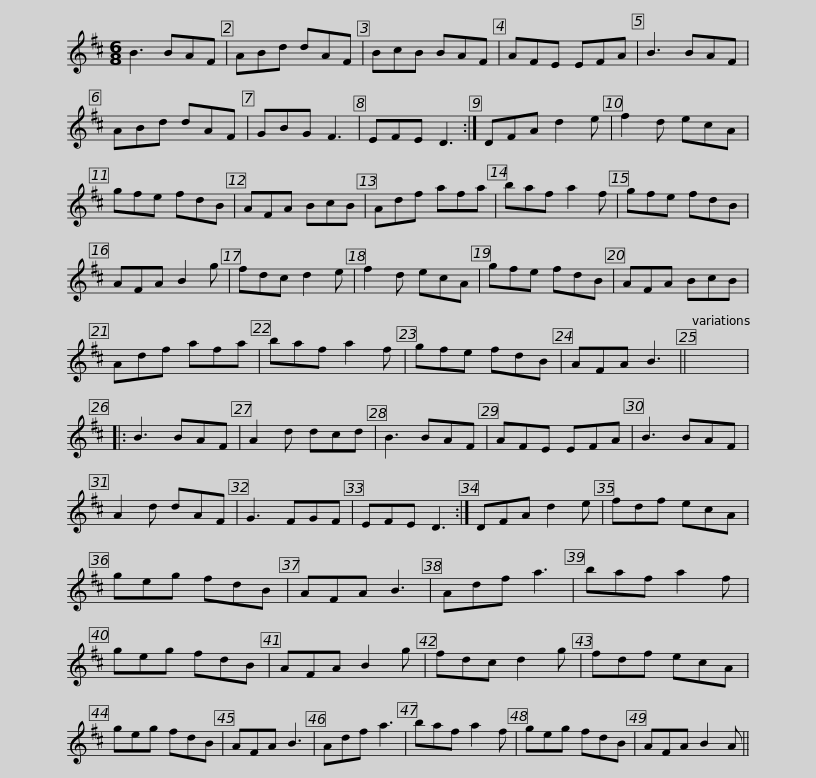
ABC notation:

X:1
L:1/8
M:6/8
I:linebreak $
K:Bmin
V:1 treble
V:1
 B3 BAF | ABd dAF | BcB BAF | AFE EFA |$ B3 BAF | %5
 ABd dAF | GBG F3 | EFE D3 :|$ DFA d2 e | f2 d ecA | %10
 gfe fdB | AFA BcB |$ Adf afa | baf a2 f | gfe fdB | %15
 AFA B2 g |$ fdc d2 e | f2 d ecA | gfe fdB | AFA BcB |$ %20
 Adf afa | baf a2 f | gfe fdB | AFA B3 ||$ x6 |: %25
 B3 BAF | A2 d dcd | B3 BAF | AFE EFA |$ B3 BAF | %30
 A2 d dAF | G3 FGF | EFE D3 :|$ DFA d2 e | fdf ecA | %35
 geg fdB | AFA B3 |$ Adf a3 | baf a2 f | geg fdB | %40
 AFA B2 g |$ fdc d2 g | fdf ecA | geg fdB | AFA B3 |$ %45
 Adf a3 | baf a2 f | geg fdB | AFA B2 A || %49
